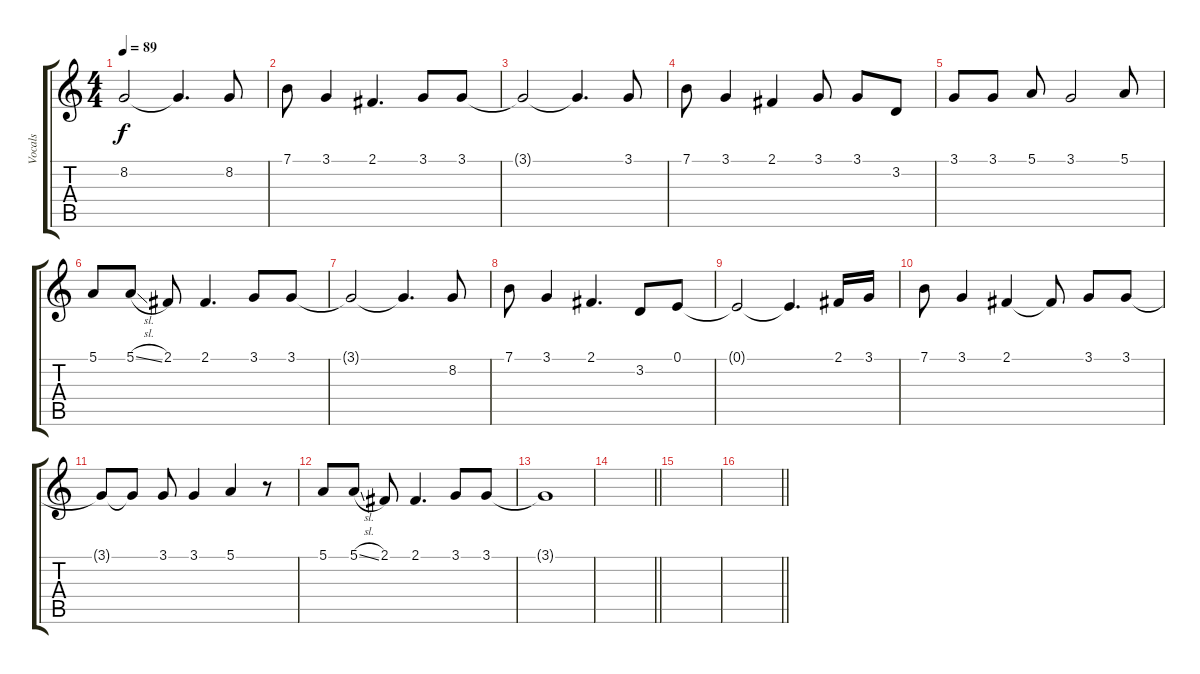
\track ("Vocals" "Vocals") {instrument lead2sawtooth}
\staff {score tabs}
\tuning (E4 B3 G3 D3 A2 E2) {hide}
\ts (4 4)
\tempo 89
\clef g2
\ks c
8.2{t}.2{dy f} 8.2{t}.4{d} 8.2.8 |
7.1.8 3.1.4 2.1.4{d} 3.1.8 3.1.8 |
3.1{t}.2 3.1{t}.4{d} 3.1.8 |
7.1.8 3.1.4 2.1.4 3.1.8 3.1.8 3.2.8 |
3.1.8 3.1.8 5.1.8 3.1.2 5.1.8 |
5.1.8 5.1{sl}.8 2.1.8 2.1.4{d} 3.1.8 3.1.8 |
3.1{t}.2 3.1{t}.4{d} 8.2.8 |
7.1.8 3.1.4 2.1.4{d} 3.2.8 0.1.8 |
0.1{t}.2 0.1{t}.4{d} 2.1.16 3.1.16 |
7.1.8 3.1.4 2.1.4 2.1{t}.8 3.1.8 3.1.8 |
3.1{t}.8 3.1{t}.8 3.1.8 3.1.4 5.1.4 r.8 |
5.1.8 5.1{sl}.8 2.1.8 2.1.4{d} 3.1.8 3.1.8 |
3.1{t}.1 |
\barLineRight lightlight
|
|
\barLineRight lightlight
